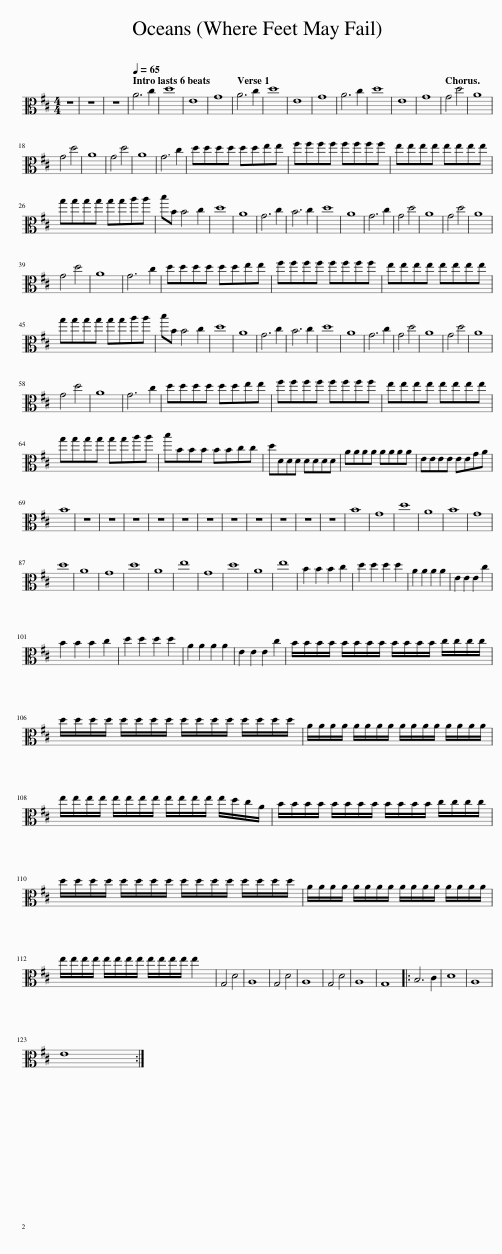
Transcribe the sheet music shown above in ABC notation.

X:1
L:1/8
M:4/4
I:linebreak $
K:D
V:1 alto
V:1
 z8 | z8 | z8 |[Q:1/4=65] A6 c2 | d8 | %5
 E8 | G8 | A6 c2 | d8 | E8 | %10
 G8 | A6 c2 | d8 | E8 | G8 | %15
 G4 d4 | A8 |$ G4 d4 | A8 | G4 d4 | %20
 A8 | G6 c2 | dddd ddee | ffff ffff | eeee eeee |$ %25
 gggg ggaa | bB B4 c2 | d8 | A8 | G6 c2 | %30
 B6 c2 | d8 | A8 | G6 c2 | G4 d4 | %35
 A8 | G4 d4 | A8 |$ G4 d4 | A8 | %40
 G6 c2 | dddd ddee | ffff ffff | eeee eeee |$ gggg ggaa | %45
 bB B4 c2 | d8 | A8 | G6 c2 | B6 c2 | %50
 d8 | A8 | G6 c2 | G4 d4 | A8 | %55
 G4 d4 | A8 |$ G4 d4 | A8 | G6 c2 | %60
 dddd ddee | ffff ffff | eeee eeee |$ gggg ggaa | bBBB BBcc | %65
 dDDD DDDD | AAAA AAAA | EEEE EEGA |$ B8 | z8 | %70
 z8 | z8 | z8 | z8 | z8 | %75
 z8 | z8 | z8 | z8 | z8 | %80
 B8 | G8 | d8 | A8 | B8 | %85
 G8 |$ d8 | A8 | G8 | d8 | %90
 A8 | e8 | G8 | d8 | A8 | %95
 e8 | B2 B2 B2 c2 | d2 d2 d2 d2 | A2 A2 A2 A2 | E2 E2 E2 c2 |$ %100
 B2 B2 B2 c2 | d2 d2 d2 d2 | A2 A2 A2 A2 | E2 E2 E2 c2 | B/B/B/B/ B/B/B/B/ B/B/B/B/ c/c/c/c/ |$ %105
 d/d/d/d/ d/d/d/d/ d/d/d/d/ d/d/d/d/ | A/A/A/A/ A/A/A/A/ A/A/A/A/ A/A/A/A/ |$ e/e/e/e/ e/e/e/e/ e/e/e/e/ e/d/c/A/ | B/B/B/B/ B/B/B/B/ B/B/B/B/ c/c/c/c/ |$ d/d/d/d/ d/d/d/d/ d/d/d/d/ d/d/d/d/ | %110
 A/A/A/A/ A/A/A/A/ A/A/A/A/ A/A/A/A/ |$ e/e/e/e/ e/e/e/e/ e/e/e/e/ e2 | G,4 D4 | A,8 | G,4 D4 | %115
 A,8 | G,4 D4 | A,8 | G,8 |: B,6 C2 | %120
 D8 | A,8 |$ E8 :| %123
